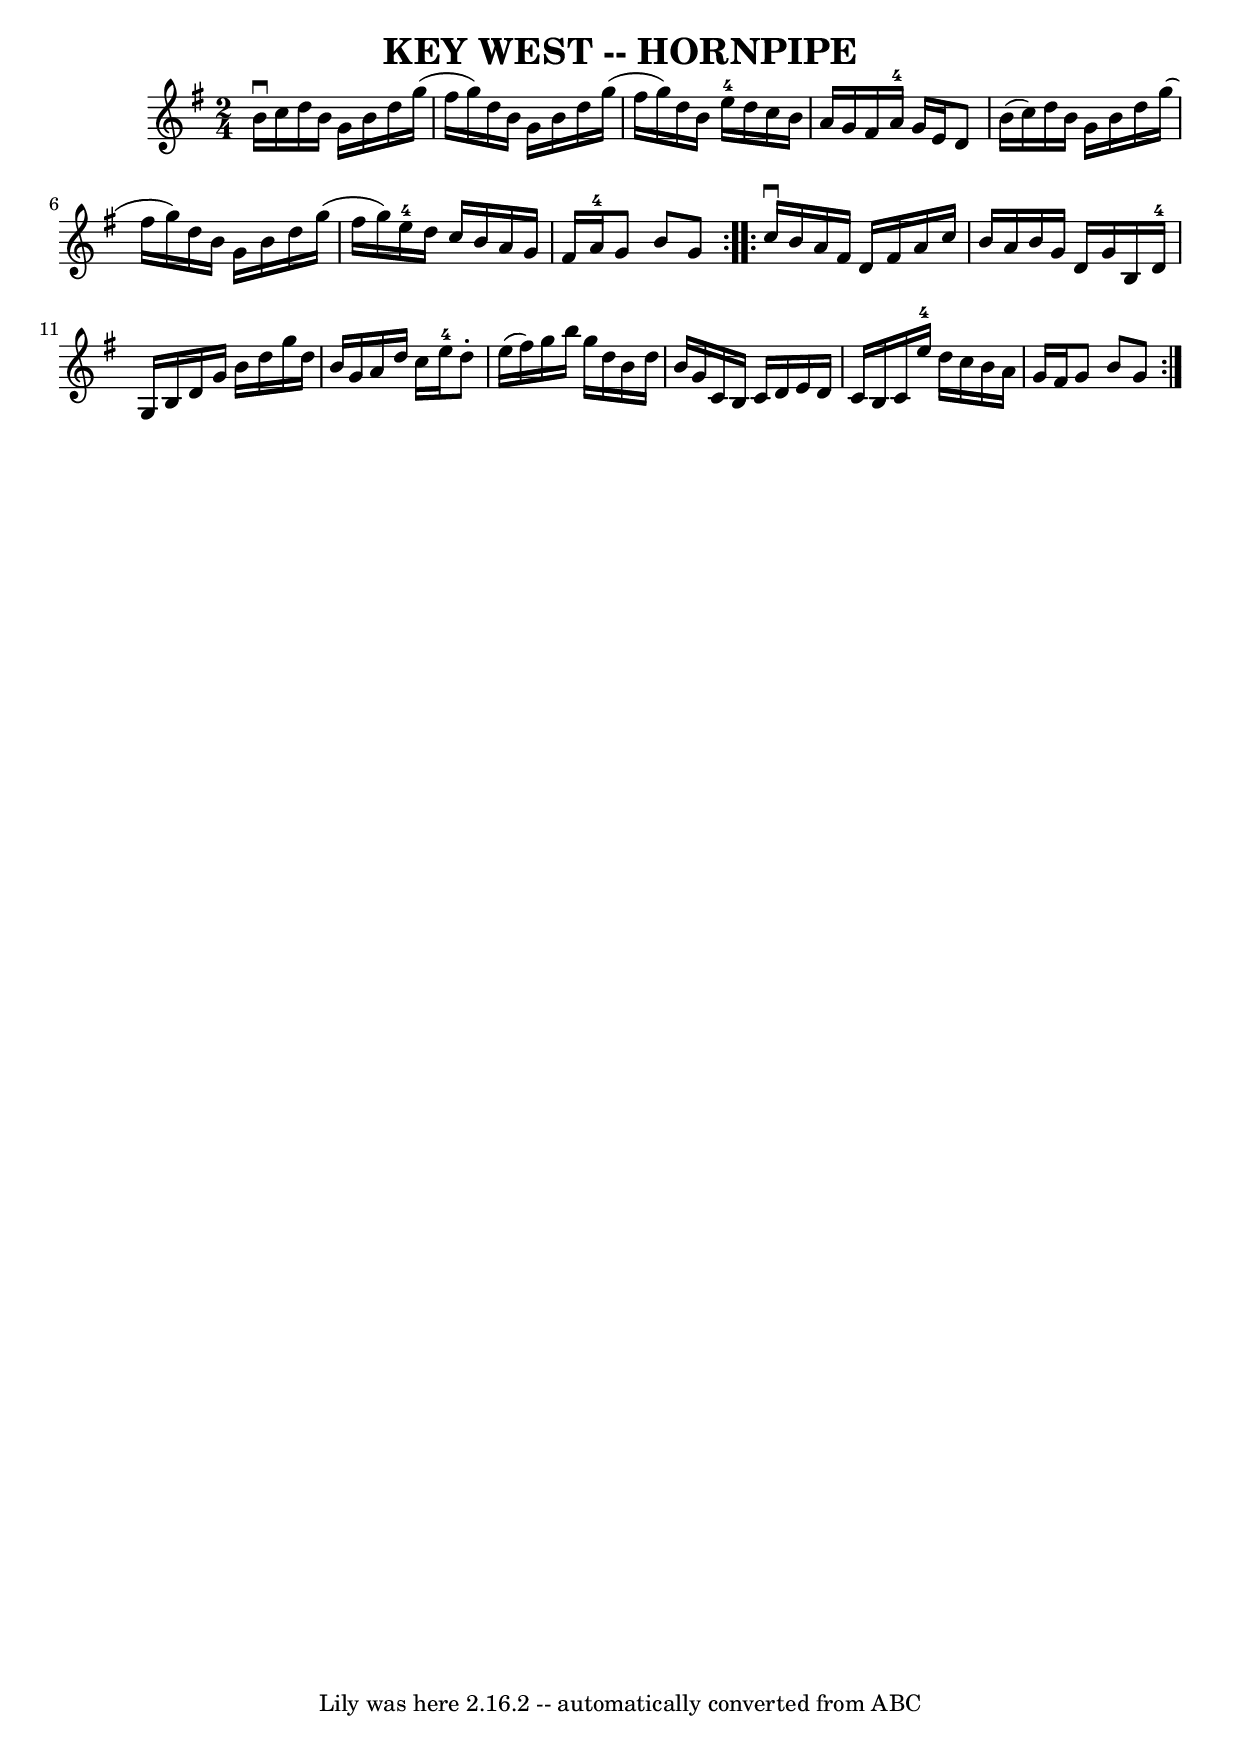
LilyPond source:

\version "2.7.40"
\include "Mammoth.ily"
\header {
	%% book = "Ryan's Mammoth Collection of Fiddle Tunes"
	crossRefNumber = "1"
	footnotes = ""
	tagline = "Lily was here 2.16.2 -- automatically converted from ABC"
	title = "KEY WEST -- HORNPIPE"
}
voicedefault =  {


\repeat volta 2 {
\time 2/4 
\key g \major b'16^\downbow c''16        |
 d''16    
b'16 g'16 b'16 d''16 g''16 (fis''16 g''16)   |
   
d''16 b'16 g'16 b'16 d''16 g''16 (fis''16 g''16)   
|
 d''16 b'16 e''16-4 d''16 c''16 b'16 a'16 g'16 
   |
 fis'16 a'16-4 g'16 e'16 d'8 b'16 (c''16)   
|
     |
 d''16 b'16 g'16 b'16 d''16 g''16 (
fis''16 g''16)   |
 d''16 b'16 g'16 b'16 d''16    
g''16 (fis''16 g''16)   |
 e''16-4 d''16 c''16    
b'16 a'16 g'16 fis'16 a'16-4   |
 g'8 b'8 g'8    } 
    \repeat volta 2 { c''16^\downbow b'16        |
 a'16 fis'16 
 d'16 fis'16 a'16 c''16 b'16 a'16    |
 b'16 g'16   
 d'16 g'16 b16 d'16-4 g16 b16    |
 d'16 g'16    
b'16 d''16 g''16 d''16 b'16 g'16    |
 a'16 d''16    
c''16 e''16-4 d''8 -. e''16 (fis''16)   |
     |
   
g''16 b''16 g''16 d''16 b'16 d''16 b'16 g'16    |
   
c'16 b16 c'16 d'16 e'16 d'16 c'16 b16    |
 c'16   
 e''16-4 d''16 c''16 b'16 a'16 g'16 fis'16    |
   
g'8 b'8 g'8    }   
}

\score{
    <<

	\context Staff="default"
	{
	    \voicedefault 
	}

    >>
	\layout {
	}
	\midi {}
}
